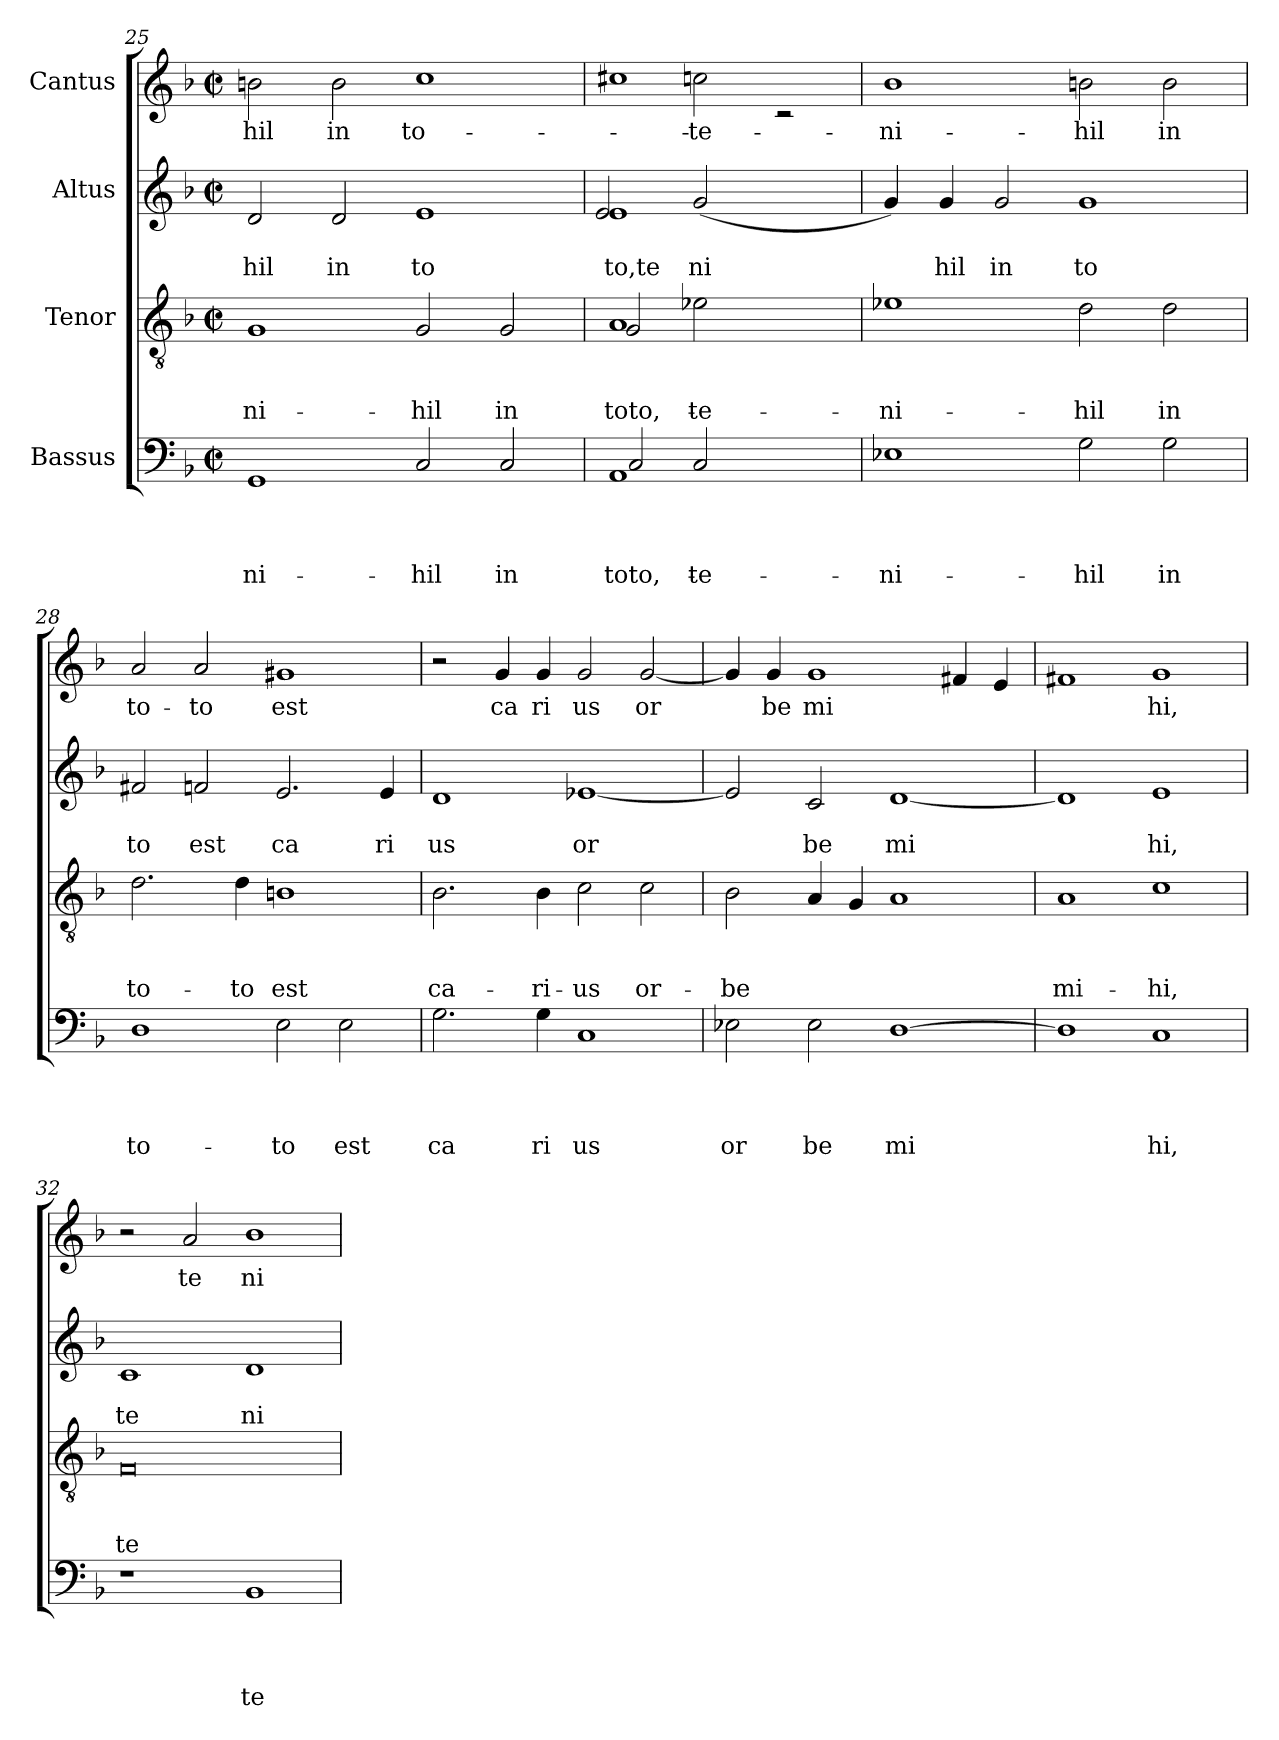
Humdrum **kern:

**kern	**text	**text	**text	**text	**kern	**text	**text	**text	**kern	**text	**text	**kern	**text
*part4	*part4	*part4	*part4	*part4	*part3	*part3	*part3	*part3	*part2	*part2	*part2	*part1	*part1
*staff4	*staff4	*staff4	*staff4	*staff4	*staff3	*staff3	*staff3	*staff3	*staff2	*staff2	*staff2	*staff1	*staff1
*I"Bassus	*	*	*	*	*I"Tenor	*	*	*	*I"Altus	*	*	*I"Cantus	*
*clefF4	*	*	*	*	*clefGv2	*	*	*	*clefG2	*	*	*clefG2	*
*k[b-]	*	*	*	*	*k[b-]	*	*	*	*k[b-]	*	*	*k[b-]	*
*F:	*	*	*	*	*F:	*	*	*	*F:	*	*	*F:	*
*M2/2	*	*	*	*	*M2/2	*	*	*	*M2/2	*	*	*M2/2	*
*met(c|)	*	*	*	*	*met(c|)	*	*	*	*met(c|)	*	*	*met(c|)	*
=25	=25	=25	=25	=25	=25	=25	=25	=25	=25	=25	=25	=25	=25
!	!	!	!	!LO:LY:b	!	!	!	!LO:LY:b	!	!	!LO:LY:b	!	!LO:LY:b
1GG	.	.	.	ni-	1G	.	.	ni-	2d/	.	hil	2bn\	-hil
!	!	!	!	!	!	!	!	!	!	!	!LO:LY:b	!	!LO:LY:b
.	.	.	.	.	.	.	.	.	2d/	.	in	2b\	in
!	!	!	!	!LO:LY:b	!	!	!	!LO:LY:b	!	!	!LO:LY:b	!	!LO:LY:b
2C/	.	.	.	-hil	2G/	.	.	-hil	1e	.	to	1cc	to-
!	!	!	!	!LO:LY:b	!	!	!	!LO:LY:b	!	!	!	!	!
2C/	.	.	.	in	2G/	.	.	in	.	.	.	.	.
=26	=26	=26	=26	=26	=26	=26	=26	=26	=26	=26	=26	=26	=26
*^	*	*	*	*	*	*	*	*	*	*	*	*	*
!	!	!	!	!	!LO:LY:b	!	!	!	!LO:LY:b	!	!	!LO:LY:b	!	!
*	*	*	*	*	*	*^	*	*	*	*^	*	*	*^	*
1AA	2C/	.	.	.	toto,-	1A	2G/	.	.	toto,-	1e	2e/	.	to,te	1cc#X	2ryy	.
!	!	!	!	!	!LO:LY:b	!	!	!	!	!LO:LY:b	!	!	!	!LO:LY:b	!	!	!LO:LY:b
.	2C/	.	.	.	-te	.	2e-X\	.	.	-te	.	(<2g/	.	ni	.	2ccn\	-te
2ryy	2ryy	.	.	.	.	2ryy	2ryy	.	.	.	2ryy	2ryy	.	.	2ryy	2rc	.
=27	=27	=27	=27	=27	=27	=27	=27	=27	=27	=27	=27	=27	=27	=27	=27	=27	=27
!	!	!	!	!	!LO:LY:b	!	!	!	!	!LO:LY:b	!	!	!	!	!	!	!LO:LY:b
*v	*v	*	*	*	*	*	*	*	*	*	*v	*v	*	*	*v	*v	*
*	*	*	*	*	*v	*v	*	*	*	*	*	*	*	*
1E-X	.	.	.	ni-	1e-X	.	.	ni-	4g/)	.	.	1b-	ni-
!	!	!	!	!	!	!	!	!	!	!	!LO:LY:b	!	!
.	.	.	.	.	.	.	.	.	4g/	.	hil	.	.
!	!	!	!	!	!	!	!	!	!	!	!LO:LY:b	!	!
.	.	.	.	.	.	.	.	.	2g/	.	in	.	.
!	!	!	!	!LO:LY:b	!	!	!	!LO:LY:b	!	!	!LO:LY:b	!	!LO:LY:b
2G\	.	.	.	-hil	2d\	.	.	-hil	1g	.	to	2bn\	-hil
!	!	!	!	!LO:LY:b	!	!	!	!LO:LY:b	!	!	!	!	!LO:LY:b
2G\	.	.	.	in	2d\	.	.	in	.	.	.	2b\	in
=28	=28	=28	=28	=28	=28	=28	=28	=28	=28	=28	=28	=28	=28
!	!	!	!	!LO:LY:b	!	!	!	!LO:LY:b	!	!	!LO:LY:b	!	!LO:LY:b
1D	.	.	.	to-	2.d\	.	.	to-	2f#X/	.	to	2a/	to-
!	!	!	!	!	!	!	!	!	!	!	!LO:LY:b	!	!LO:LY:b
.	.	.	.	.	.	.	.	.	2fn/	.	est	2a/	-to
!	!	!	!	!	!	!	!	!LO:LY:b	!	!	!	!	!
.	.	.	.	.	4d\	.	.	-to	.	.	.	.	.
!	!	!	!	!LO:LY:b	!	!	!	!LO:LY:b	!	!	!LO:LY:b	!	!LO:LY:b
2E\	.	.	.	-to	1Bn	.	.	est	2.e/	.	ca	1g#X	est
!	!	!	!	!LO:LY:b	!	!	!	!	!	!	!	!	!
2E\	.	.	.	est	.	.	.	.	.	.	.	.	.
!	!	!	!	!	!	!	!	!	!	!	!LO:LY:b	!	!
.	.	.	.	.	.	.	.	.	4e/	.	ri	.	.
!!LO:LB:g=z
=29	=29	=29	=29	=29	=29	=29	=29	=29	=29	=29	=29	=29	=29
!	!	!	!	!LO:LY:b	!	!	!	!LO:LY:b	!	!	!LO:LY:b	!	!
2.G\	.	.	.	ca	2.B-\	.	.	ca-	1d	.	us	2r	.
!	!	!	!	!	!	!	!	!	!	!	!	!	!LO:LY:b
.	.	.	.	.	.	.	.	.	.	.	.	4g/	ca
!	!	!	!	!LO:LY:b	!	!	!	!LO:LY:b	!	!	!	!	!LO:LY:b
4G\	.	.	.	ri	4B-\	.	.	-ri-	.	.	.	4g/	ri
!	!	!	!	!LO:LY:b	!	!	!	!LO:LY:b	!	!	!LO:LY:b	!	!LO:LY:b
1C	.	.	.	us	2c\	.	.	-us	[<1e-X	.	or	2g/	us
!	!	!	!	!	!	!	!	!LO:LY:b	!	!	!	!	!LO:LY:b
.	.	.	.	.	2c\	.	.	or-	.	.	.	[<2g/	or
=30	=30	=30	=30	=30	=30	=30	=30	=30	=30	=30	=30	=30	=30
!	!	!	!	!LO:LY:b	!	!	!	!LO:LY:b	!	!	!	!	!
2E-X\	.	.	.	or	2B-\	.	.	-be	2e-/]	.	.	4g/]	.
!	!	!	!	!	!	!	!	!	!	!	!	!	!LO:LY:b
.	.	.	.	.	.	.	.	.	.	.	.	4g/	be
!	!	!	!	!LO:LY:b	!	!	!	!	!	!	!LO:LY:b	!	!LO:LY:b
2E-\	.	.	.	be	4A/	.	.	.	2c/	.	be	1g	mi
.	.	.	.	.	4G/	.	.	.	.	.	.	.	.
!	!	!	!	!LO:LY:b	!	!	!	!	!	!	!LO:LY:b	!	!
[>1D	.	.	.	mi	1A	.	.	.	[<1d	.	mi	.	.
.	.	.	.	.	.	.	.	.	.	.	.	4f#X/	.
.	.	.	.	.	.	.	.	.	.	.	.	4e/	.
=31	=31	=31	=31	=31	=31	=31	=31	=31	=31	=31	=31	=31	=31
!	!	!	!	!	!	!	!	!LO:LY:b	!	!	!	!	!
1D]	.	.	.	.	1A	.	.	mi-	1d]	.	.	1f#X	.
!	!	!	!	!LO:LY:b	!	!	!	!LO:LY:b	!	!	!LO:LY:b	!	!LO:LY:b
1C	.	.	.	hi,	1c	.	.	-hi,	1e	.	hi,	1g	hi,
=32	=32	=32	=32	=32	=32	=32	=32	=32	=32	=32	=32	=32	=32
!	!	!	!	!	!	!	!	!LO:LY:b	!	!	!LO:LY:b	!	!
1r	.	.	.	.	0F	.	.	te	1c	.	te	2r	.
!	!	!	!	!	!	!	!	!	!	!	!	!	!LO:LY:b
.	.	.	.	.	.	.	.	.	.	.	.	2a/	te
!	!	!	!	!LO:LY:b	!	!	!	!	!	!	!LO:LY:b	!	!LO:LY:b
1BB-	.	.	.	te	.	.	.	.	1d	.	ni	1b-	ni
=	=	=	=	=	=	=	=	=	=	=	=	=	=
*-	*-	*-	*-	*-	*-	*-	*-	*-	*-	*-	*-	*-	*-
